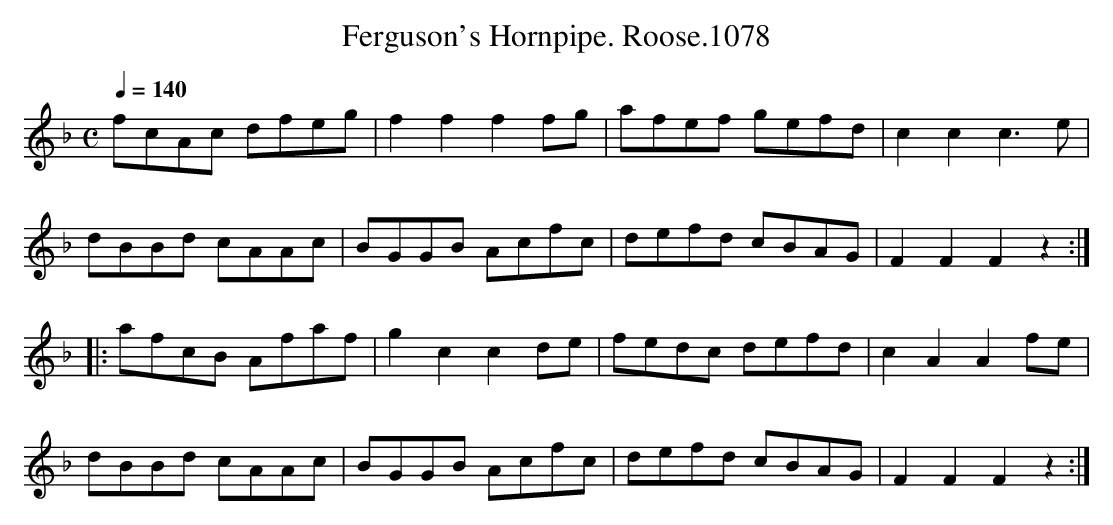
X:1
T:Ferguson's Hornpipe. Roose.1078
Q:1/4=140
M:C
L:1/8
K:F
fcAc dfeg|f2 f2 f2 fg|afef gefd|c2 c2 c3 e|
dBBd cAAc|BGGB Acfc|defd cBAG|F2 F2 F2z2:|
|:afcB Afaf|g2 c2 c2 de|fedc defd|c2 A2 A2 fe|
dBBd cAAc|BGGB Acfc|defd cBAG|F2 F2 F2z2:|
